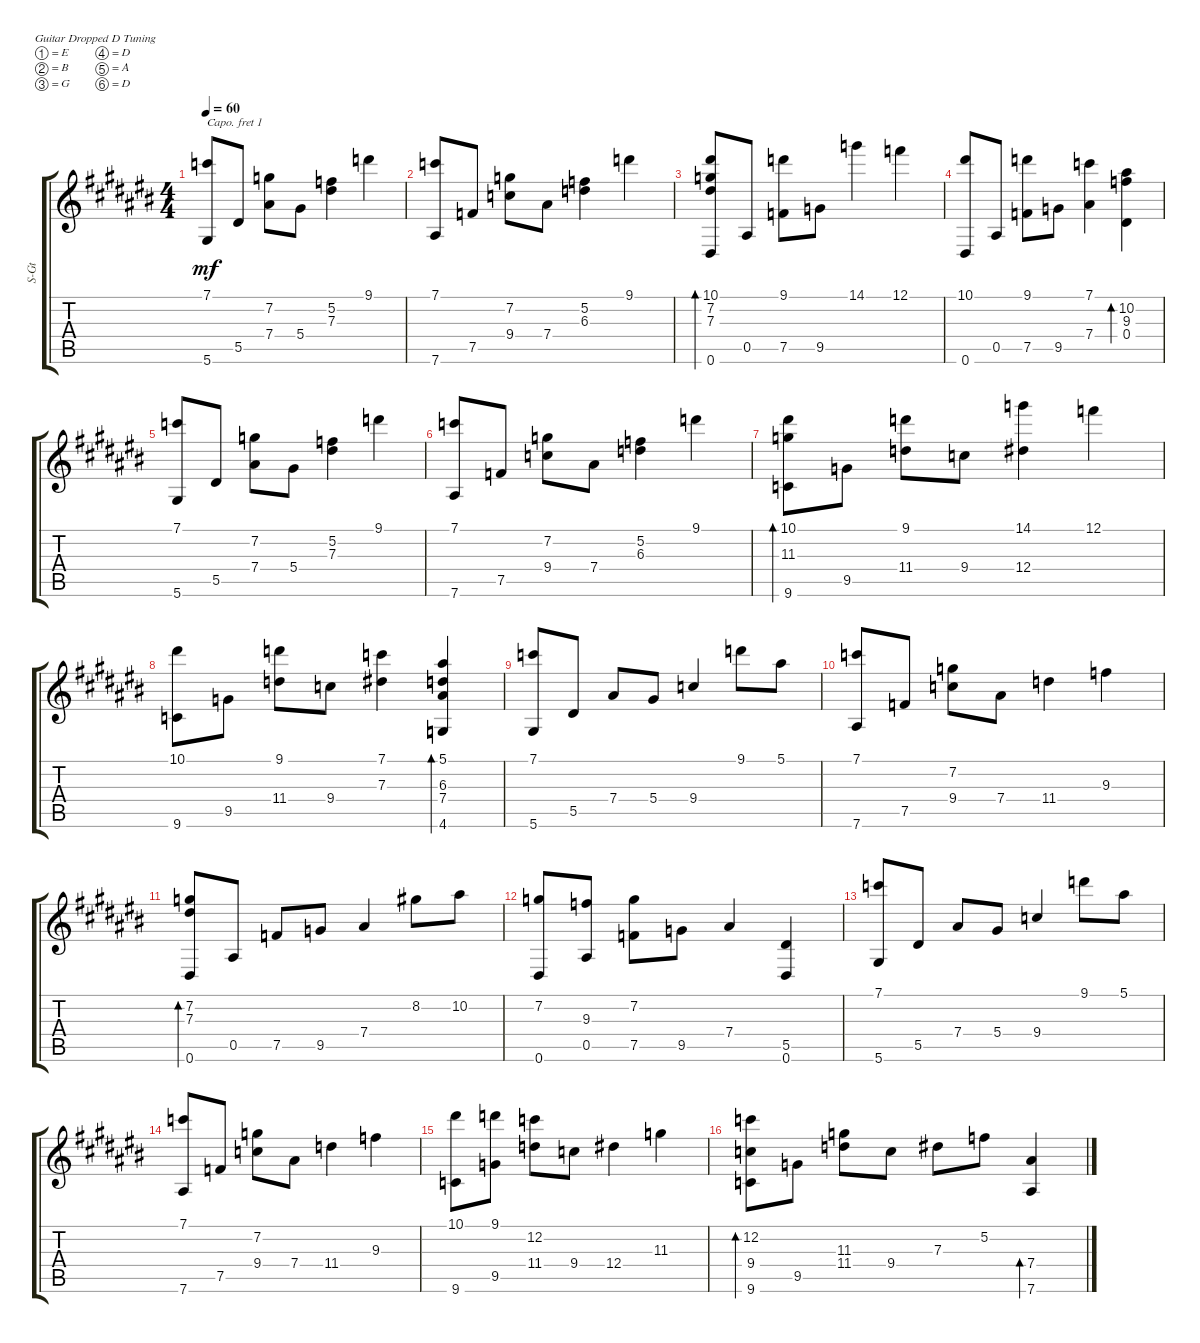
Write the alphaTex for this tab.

\defaultSystemsLayout 4
\bracketExtendMode groupsimilarinstruments
\otherSystemsTrackNameOrientation horizontal
\track ("Steel Guitar" "S-Gt") {instrument acousticguitarsteel}
\staff {score tabs}
\capo 1
\tuning (E4 B3 G3 D3 A2 D2)
\ts (4 4)
\tempo 60
\clef g2
\ks c#
(5.6{acc forcenatural} 7.1{acc forcenatural}).8{dy mf instrument acousticguitarsteel beam Up} 5.5{acc forcenatural}.8{beam Up} (7.4{acc forcenatural} 7.2{acc b}).8{beam Down} 5.4{acc forcenatural}.8{beam Down} (7.3{acc forcenatural} 5.2{acc forcenatural}).4{beam Down} 9.1{acc b}.4{beam Down} |
(7.6{acc forcenatural} 7.1{acc forcenatural}).8{beam Up} 7.5{acc forcenatural}.8{beam Up} (9.4{acc forcenatural} 7.2{acc b}).8{beam Down} 7.4{acc forcenatural}.8{beam Down} (6.3{acc b} 5.2{acc forcenatural}).4{beam Down} 9.1{acc b}.4{beam Down} |
(0.6{acc forcenatural} 10.1{acc forcenatural} 7.2{acc b} 7.3{acc forcenatural}).8{bd 116 beam Up} 0.5{acc forcenatural}.8{beam Up} (9.1{acc b} 7.5{acc forcenatural}).8{beam Down} 9.5{acc b}.8{beam Down} 14.1{acc b}.4{beam Down} 12.1{acc forcenatural}.4{beam Down} |
(10.1{acc forcenatural} 0.6{acc forcenatural}).8{beam Up} 0.5{acc forcenatural}.8{beam Up} (7.5{acc forcenatural} 9.1{acc b}).8{beam Down} 9.5{acc b}.8{beam Down} (7.4{acc forcenatural} 7.1{acc forcenatural}).4{beam Down} (0.4{acc forcenatural} 10.2{acc forcenatural} 9.3{acc forcenatural}).4{bd 67 beam Down} |
(5.6{acc forcenatural} 7.1{acc forcenatural}).8{beam Up} 5.5{acc forcenatural}.8{beam Up} (7.4{acc forcenatural} 7.2{acc b}).8{beam Down} 5.4{acc forcenatural}.8{beam Down} (7.3{acc forcenatural} 5.2{acc forcenatural}).4{beam Down} 9.1{acc b}.4{beam Down} |
(7.6{acc forcenatural} 7.1{acc forcenatural}).8{beam Up} 7.5{acc forcenatural}.8{beam Up} (9.4{acc forcenatural} 7.2{acc b}).8{beam Down} 7.4{acc forcenatural}.8{beam Down} (6.3{acc b} 5.2{acc forcenatural}).4{beam Down} 9.1{acc b}.4{beam Down} |
(9.6{acc forcenatural} 10.1{acc forcenatural} 11.3{acc b}).8{bd 106 beam Down} 9.5{acc b}.8{beam Down} (11.4{acc b} 9.1{acc b}).8{beam Down} 9.4{acc forcenatural}.8{beam Down} (12.4{acc forcenatural} 14.1{acc b}).4{beam Down} 12.1{acc forcenatural}.4{beam Down} |
(9.6{acc forcenatural} 10.1{acc forcenatural}).8{beam Down} 9.5{acc b}.8{beam Down} (11.4{acc b} 9.1{acc b}).8{beam Down} 9.4{acc forcenatural}.8{beam Down} (7.1{acc forcenatural} 7.3{acc forcenatural}).4{beam Down} (5.1{acc forcenatural} 4.6{acc b} 6.3{acc b} 7.4{acc forcenatural}).4{bd 67 beam Up} |
(7.1{acc forcenatural} 5.6{acc forcenatural}).8{beam Up} 5.5{acc forcenatural}.8{beam Up} 7.4{acc forcenatural}.8{beam Up} 5.4{acc forcenatural}.8{beam Up} 9.4{acc forcenatural}.4{beam Up} 9.1{acc b}.8{beam Down} 5.1{acc forcenatural}.8{beam Down} |
(7.1{acc forcenatural} 7.6{acc forcenatural}).8{beam Up} 7.5{acc forcenatural}.8{beam Up} (9.4{acc forcenatural} 7.2{acc b}).8{beam Down} 7.4{acc forcenatural}.8{beam Down} 11.4{acc b}.4{beam Down} 9.3{acc forcenatural}.4{beam Down} |
(0.6{acc forcenatural} 7.2{acc b} 7.3{acc forcenatural}).8{bd 105 beam Up} 0.5{acc forcenatural}.8{beam Up} 7.5{acc forcenatural}.8{beam Up} 9.5{acc b}.8{beam Up} 7.4{acc forcenatural}.4{beam Up} 8.2{acc forcenatural}.8{beam Down} 10.2{acc forcenatural}.8{beam Down} |
(7.2{acc b} 0.6{acc forcenatural}).8{beam Up} (9.3{acc forcenatural} 0.5{acc forcenatural}).8{beam Up} (7.5{acc forcenatural} 7.2{acc b}).8{beam Down} 9.5{acc b}.8{beam Down} 7.4{acc forcenatural}.4{beam Up} (5.5{acc forcenatural} 0.6{acc forcenatural}).4{beam Up} |
(7.1{acc forcenatural} 5.6{acc forcenatural}).8{beam Up} 5.5{acc forcenatural}.8{beam Up} 7.4{acc forcenatural}.8{beam Up} 5.4{acc forcenatural}.8{beam Up} 9.4{acc forcenatural}.4{beam Up} 9.1{acc b}.8{beam Down} 5.1{acc forcenatural}.8{beam Down} |
(7.1{acc forcenatural} 7.6{acc forcenatural}).8{beam Up} 7.5{acc forcenatural}.8{beam Up} (9.4{acc forcenatural} 7.2{acc b}).8{beam Down} 7.4{acc forcenatural}.8{beam Down} 11.4{acc b}.4{beam Down} 9.3{acc forcenatural}.4{beam Down} |
(9.6{acc forcenatural} 10.1{acc forcenatural}).8{beam Down} (9.5{acc b} 9.1{acc b}).8{beam Down} (11.4{acc b} 12.2{acc forcenatural}).8{beam Down} 9.4{acc forcenatural}.8{beam Down} 12.4{acc forcenatural}.4{beam Down} 11.3{acc b}.4{beam Down} |
(12.2{acc forcenatural} 9.6{acc forcenatural} 9.4{acc forcenatural}).8{bd 104 beam Down} 9.5{acc b}.8{beam Down} (11.4{acc b} 11.3{acc b}).8{beam Down} 9.4{acc forcenatural}.8{beam Down} 7.3{acc forcenatural}.8{beam Down} 5.2{acc forcenatural}.8{beam Down} (7.4{acc forcenatural} 7.6{acc forcenatural}).4{bd 105 beam Up}
